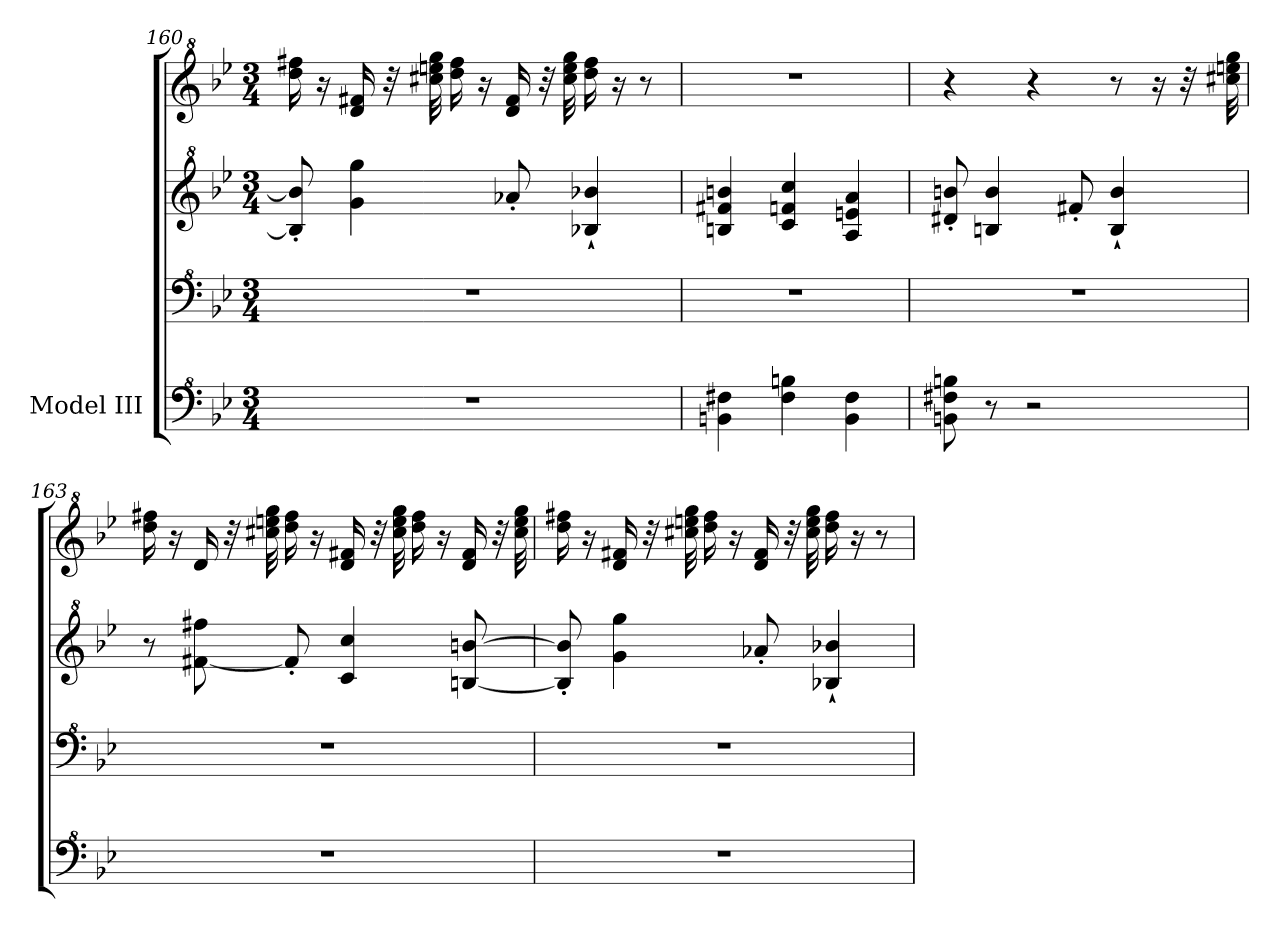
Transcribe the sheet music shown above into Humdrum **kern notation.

**kern	**kern	**kern	**kern
*part1	*part1	*part1	*part1
*staff4	*staff3	*staff2	*staff1
*I"Model III	*	*	*
*clefF^4	*clefF^4	*clefG^2	*clefG^2
*k[b-e-]	*k[b-e-]	*k[b-e-]	*k[b-e-]
*M3/4	*M3/4	*M3/4	*M3/4
=160	=160	=160	=160
2.r	2.r	8b/]' 8bb/]'	16ddd\ 16fff#X\
.	.	.	16r
.	.	4gg\ 4ggg\	16dd/ 16ff#X/
.	.	.	32r
.	.	.	32ccc#X\ 32eeen\ 32ggg\
.	.	.	16ddd\ 16fff#\
.	.	.	16r
.	.	8aa-X'/	16dd/ 16ff#/
.	.	.	32r
.	.	.	32ccc#\ 32eee\ 32ggg\
.	.	4b-X/` 4bb-X/`	16ddd\ 16fff#\
.	.	.	16r
.	.	.	8r
=161	=161	=161	=161
4Bn\ 4f#X\	2.r	4bn/ 4ff#X/ 4bbn/	2.r
4f#\ 4bn\	.	4cc/ 4ffn/ 4ccc/	.
4B\ 4f#\	.	4a/ 4een/ 4aa/	.
!!LO:PB:g=z
=162	=162	=162	=162
8Bn\ 8f#X\ 8bn\	2.r	8dd#X/' 8bbn/'	4r
8r	.	4bn/ 4bb/	.
2r	.	.	4r
.	.	8ff#X'/	.
.	.	4b/` 4bb/`	8r
.	.	.	16r
.	.	.	32r
.	.	.	32ccc#X\ 32eeen\ 32ggg\
=163	=163	=163	=163
2.r	2.r	8r	16ddd\ 16fff#X\
.	.	.	16r
.	.	[8ff#X\ 8fff#X\	16dd/
.	.	.	32r
.	.	.	32ccc#X\ 32eeen\ 32ggg\
.	.	8ff#'/]	16ddd\ 16fff#\
.	.	.	16r
.	.	4cc/ 4ccc/	16dd/ 16ff#X/
.	.	.	32r
.	.	.	32ccc#\ 32eee\ 32ggg\
.	.	.	16ddd\ 16fff#\
.	.	.	16r
.	.	[8bn/ [8bbn/	16dd/ 16ff#/
.	.	.	32r
.	.	.	32ccc#\ 32eee\ 32ggg\
!!LO:LB:g=z
=164	=164	=164	=164
2.r	2.r	8b/]' 8bb/]'	16ddd\ 16fff#X\
.	.	.	16r
.	.	4gg\ 4ggg\	16dd/ 16ff#X/
.	.	.	32r
.	.	.	32ccc#X\ 32eeen\ 32ggg\
.	.	.	16ddd\ 16fff#\
.	.	.	16r
.	.	8aa-X'/	16dd/ 16ff#/
.	.	.	32r
.	.	.	32ccc#\ 32eee\ 32ggg\
.	.	4b-X/` 4bb-X/`	16ddd\ 16fff#\
.	.	.	16r
.	.	.	8r
=	=	=	=
*-	*-	*-	*-
